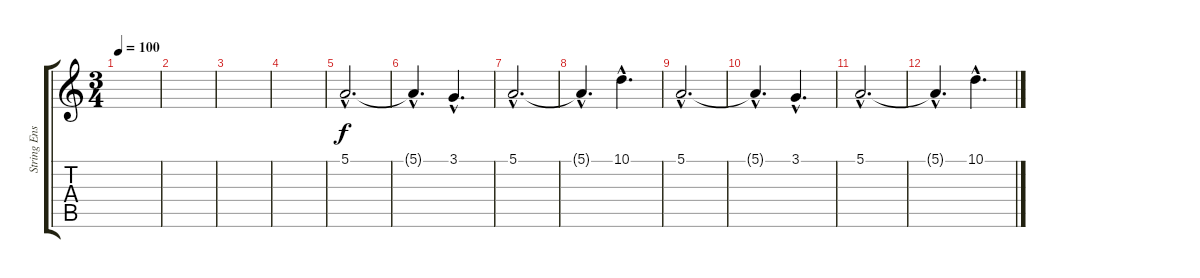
\track ("String Ensemble 1" "String Ens") {instrument stringensemble1}
\staff {score tabs}
\tuning (E4 B3 G3 D3 A2 E2) {hide}
\ts (3 4)
\tempo 100
\clef g2
\ks c
|
|
|
|
5.1{hac}.2{d} |
5.1{hac t}.4{d} 3.1{hac}.4{d} |
5.1{hac}.2{d} |
5.1{hac t}.4{d} 10.1{hac}.4{d} |
5.1{hac}.2{d} |
5.1{hac t}.4{d} 3.1{hac}.4{d} |
5.1{hac}.2{d} |
5.1{hac t}.4{d} 10.1{hac}.4{d}
